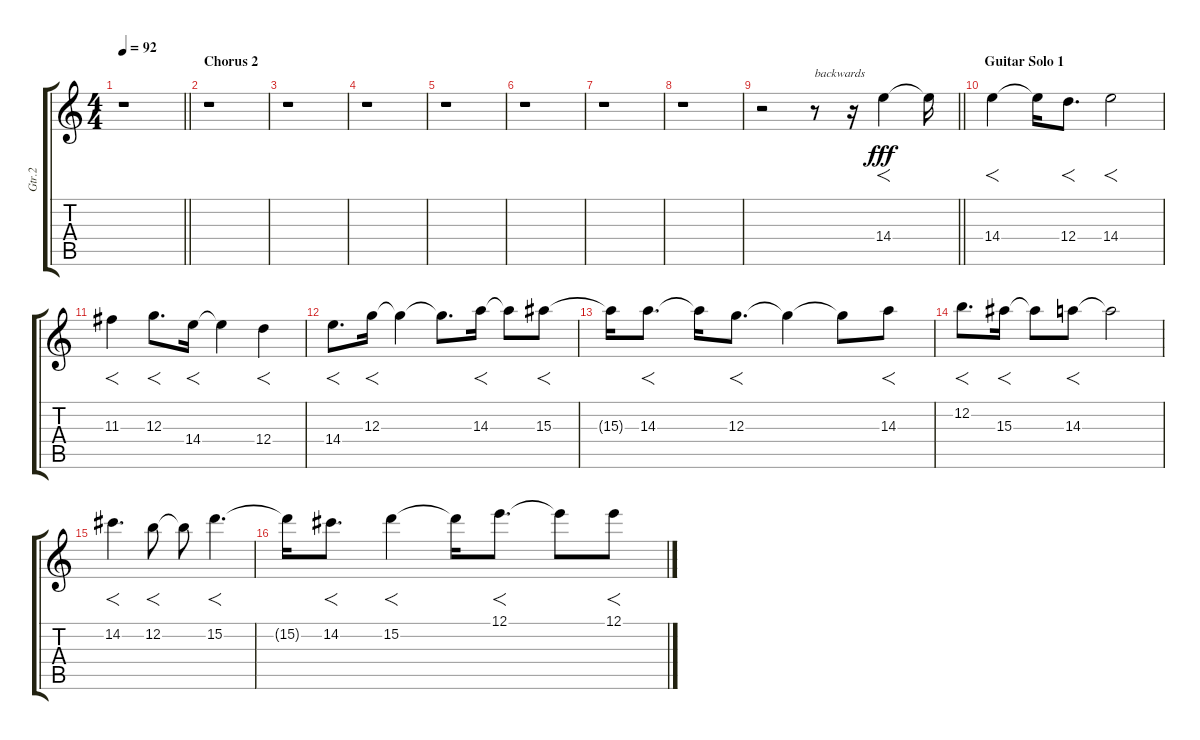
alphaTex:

\track ("Gtr.2" "Gtr.2") {instrument distortionguitar}
\staff {score tabs}
\tuning (E4 B3 G3 D3 A2 E2) {hide}
\ts (4 4)
\tempo 92
\clef g2
\barLineRight lightlight
\ks c
r.1{dy fff} |
\section ("" "Chorus 2")
r.1 |
r.1 |
r.1 |
r.1 |
r.1 |
r.1 |
r.1 |
\barLineRight lightlight
r.2 r.8{txt "backwards"} r.16 14.4.4{f} 14.4{t}.16 |
\section ("" "Guitar Solo 1")
14.4.4{f} 14.4{t}.16 12.4.8{f d} 14.4.2{f} |
11.3.4{f} 12.3.8{f d} 14.4.16{f} 14.4{t}.4 12.4.4{f} |
14.4.8{f d} 12.3.16{f} 12.3{t}.4 12.3{t}.8{d} 14.3.16{f} 14.3{t}.8 15.3.8{f} |
15.3{t}.16 14.3.8{f d} 14.3{t}.16 12.3.8{f d} 12.3{t}.4 12.3{t}.8 14.3.8{f} |
12.2.8{f d} 15.3.16{f} 15.3{t}.8 14.3.8{f} 14.3{t}.2 |
14.2.4{f d} 12.2.8{f} 12.2{t}.8 15.2.4{f d} |
15.2{t}.16 14.2.8{f d} 15.2.4{f} 15.2{t}.16 12.1.8{f d} 12.1{t}.8 12.1.8{f}
